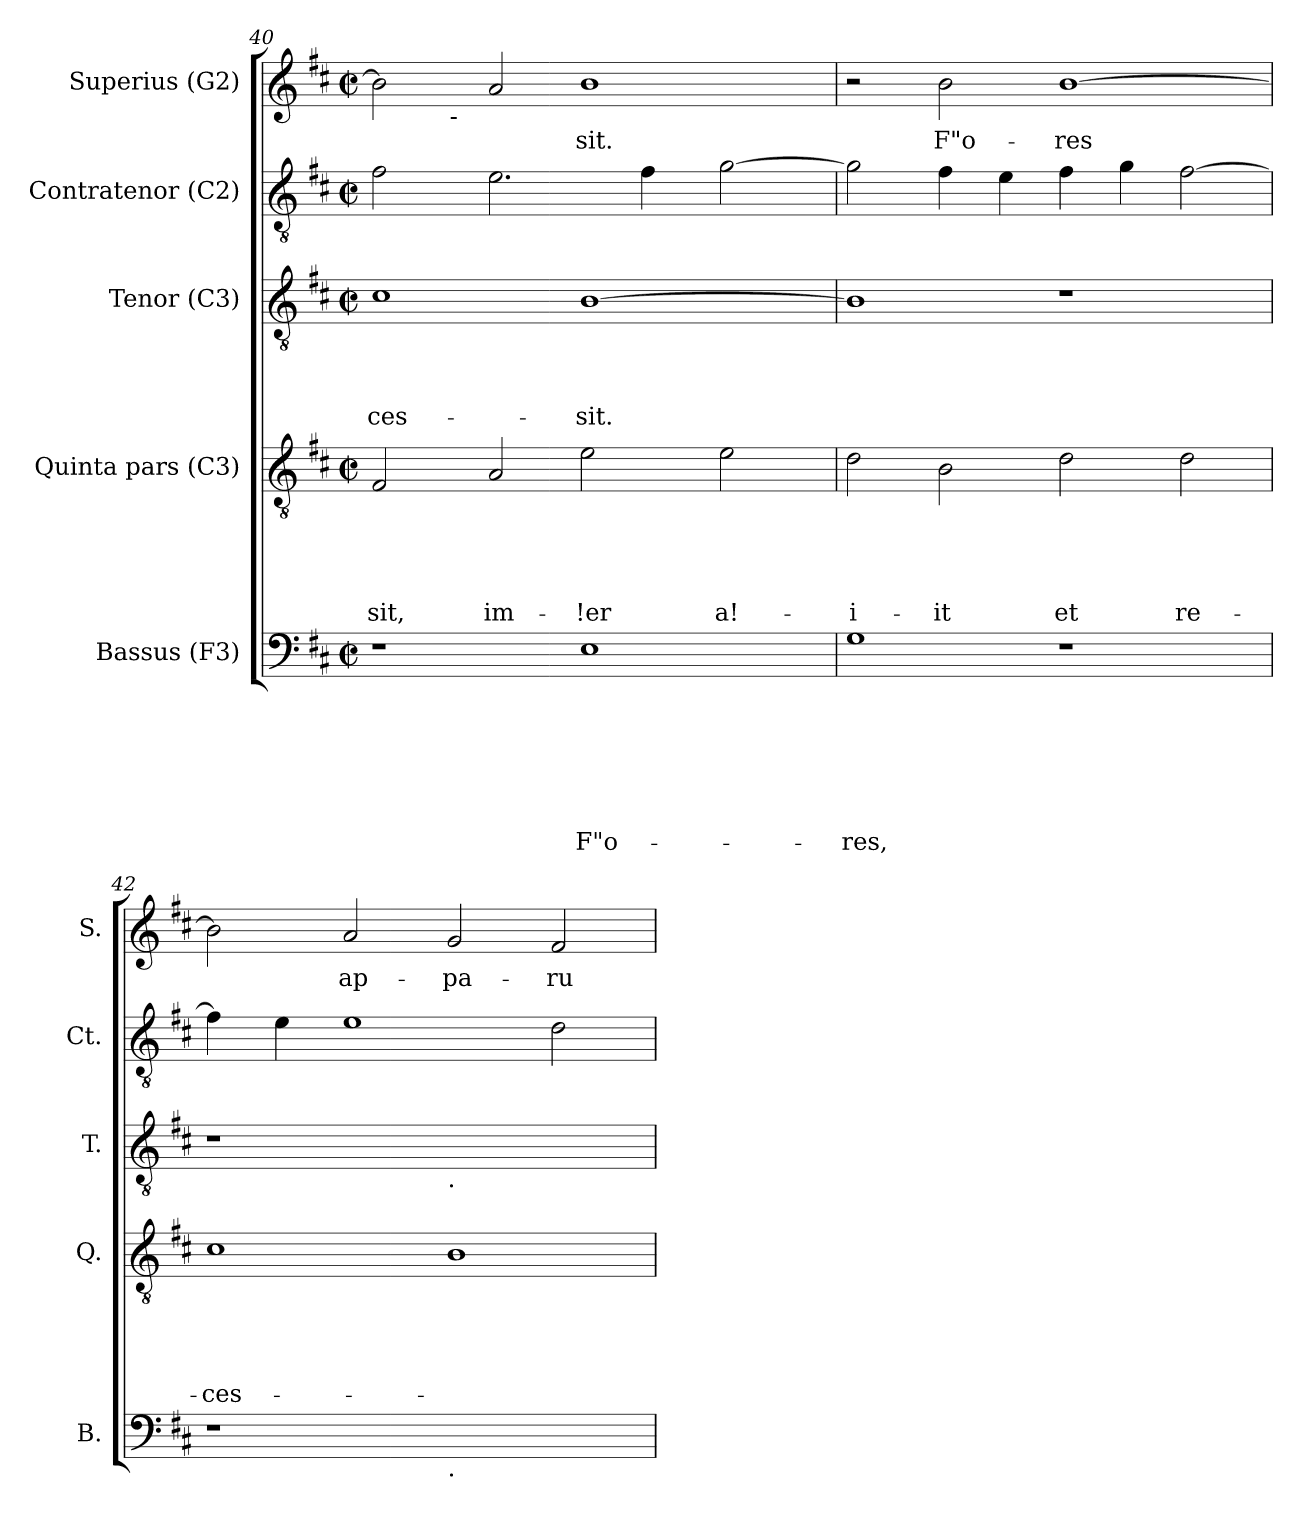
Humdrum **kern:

**kern	**text	**text	**text	**text	**text	**text	**text	**kern	**text	**text	**text	**text	**text	**kern	**text	**text	**text	**text	**kern	**kern	**text
*part5	*part5	*part5	*part5	*part5	*part5	*part5	*part5	*part4	*part4	*part4	*part4	*part4	*part4	*part3	*part3	*part3	*part3	*part3	*part2	*part1	*part1
*staff5	*staff5	*staff5	*staff5	*staff5	*staff5	*staff5	*staff5	*staff4	*staff4	*staff4	*staff4	*staff4	*staff4	*staff3	*staff3	*staff3	*staff3	*staff3	*staff2	*staff1	*staff1
*I"Bassus (F3)	*	*	*	*	*	*	*	*I"Quinta pars (C3)	*	*	*	*	*	*I"Tenor (C3)	*	*	*	*	*I"Contratenor (C2)	*I"Superius (G2)	*
*I'B.	*	*	*	*	*	*	*	*I'Q.	*	*	*	*	*	*I'T.	*	*	*	*	*I'Ct.	*I'S.	*
!!LO:LB:g=z
*clefF4	*	*	*	*	*	*	*	*clefGv2	*	*	*	*	*	*clefGv2	*	*	*	*	*clefGv2	*clefG2	*
*k[f#c#]	*	*	*	*	*	*	*	*k[f#c#]	*	*	*	*	*	*k[f#c#]	*	*	*	*	*k[f#c#]	*k[f#c#]	*
*D:	*	*	*	*	*	*	*	*D:	*	*	*	*	*	*D:	*	*	*	*	*D:	*D:	*
*M2/2	*	*	*	*	*	*	*	*M2/2	*	*	*	*	*	*M2/2	*	*	*	*	*M2/2	*M2/2	*
*met(c|)	*	*	*	*	*	*	*	*met(c|)	*	*	*	*	*	*met(c|)	*	*	*	*	*met(c|)	*met(c|)	*
=40	=40	=40	=40	=40	=40	=40	=40	=40	=40	=40	=40	=40	=40	=40	=40	=40	=40	=40	=40	=40	=40
!	!	!	!	!	!	!	!	!	!	!	!	!	!LO:LY:b	!	!	!	!	!LO:LY:b	!	!	!
*	*	*	*	*	*	*	*	*	*	*	*	*	*	*	*	*	*	*	*	*^	*
1r	.	.	.	.	.	.	.	2F#/	.	.	.	.	-sit,	1c#	.	.	.	-ces-	2f#\	2b\]	4.ryy	.
!	!	!	!	!	!	!	!	!	!	!	!	!	!	!	!	!	!	!	!	!	!LO:TX:b:t=-	!
.	.	.	.	.	.	.	.	.	.	.	.	.	.	.	.	.	.	.	.	.	1ryy	.
!	!	!	!	!	!	!	!	!	!	!	!	!	!LO:LY:b	!	!	!	!	!	!	!	!	!
.	.	.	.	.	.	.	.	2A/	.	.	.	.	im-	.	.	.	.	.	2.e\	2a/	.	.
!	!	!	!	!	!	!	!LO:LY:b	!	!	!	!	!	!LO:LY:b	!	!	!	!	!LO:LY:b	!	!	!	!LO:LY:b
1E	.	.	.	.	.	.	F"o-	2e\	.	.	.	.	-!er	[>1B	.	.	.	-sit.	.	1b	.	-sit.
.	.	.	.	.	.	.	.	.	.	.	.	.	.	.	.	.	.	.	4f#\	.	.	.
.	.	.	.	.	.	.	.	.	.	.	.	.	.	.	.	.	.	.	.	.	2ryy	.
!	!	!	!	!	!	!	!	!	!	!	!	!	!LO:LY:b	!	!	!	!	!	!	!	!	!
.	.	.	.	.	.	.	.	2e\	.	.	.	.	a!-	.	.	.	.	.	[>2g\	.	.	.
.	.	.	.	.	.	.	.	.	.	.	.	.	.	.	.	.	.	.	.	.	8ryy	.
=41	=41	=41	=41	=41	=41	=41	=41	=41	=41	=41	=41	=41	=41	=41	=41	=41	=41	=41	=41	=41	=41	=41
!	!	!	!	!	!	!	!LO:LY:b	!	!	!	!	!	!LO:LY:b	!	!	!	!	!	!	!	!	!
*	*	*	*	*	*	*	*	*	*	*	*	*	*	*	*	*	*	*	*	*v	*v	*
1G	.	.	.	.	.	.	-res,	2d\	.	.	.	.	-i-	1B]	.	.	.	.	2g\]	2r	.
!	!	!	!	!	!	!	!	!	!	!	!	!	!LO:LY:b	!	!	!	!	!	!	!	!LO:LY:b
.	.	.	.	.	.	.	.	2B\	.	.	.	.	-it	.	.	.	.	.	4f#\	2b\	F"o-
.	.	.	.	.	.	.	.	.	.	.	.	.	.	.	.	.	.	.	4e\	.	.
!	!	!	!	!	!	!	!	!	!	!	!	!	!LO:LY:b	!	!	!	!	!	!	!	!LO:LY:b
1r	.	.	.	.	.	.	.	2d\	.	.	.	.	et	1r	.	.	.	.	4f#\	[>1b	-res
.	.	.	.	.	.	.	.	.	.	.	.	.	.	.	.	.	.	.	4g\	.	.
!	!	!	!	!	!	!	!	!	!	!	!	!	!LO:LY:b	!	!	!	!	!	!	!	!
.	.	.	.	.	.	.	.	2d\	.	.	.	.	re-	.	.	.	.	.	[>2f#\	.	.
=42	=42	=42	=42	=42	=42	=42	=42	=42	=42	=42	=42	=42	=42	=42	=42	=42	=42	=42	=42	=42	=42
!	!	!	!	!	!	!	!	!	!	!	!	!	!LO:LY:b	!	!	!	!	!	!	!	!
1r	.	.	.	.	.	.	.	1c#	.	.	.	.	-ces-	1r	.	.	.	.	4f#\]	2b\]	.
.	.	.	.	.	.	.	.	.	.	.	.	.	.	.	.	.	.	.	4e\	.	.
!	!	!	!	!	!	!	!	!	!	!	!	!	!	!	!	!	!	!	!	!	!LO:LY:b
.	.	.	.	.	.	.	.	.	.	.	.	.	.	.	.	.	.	.	1e	2a/	ap-
!	!	!	!	!	!	!	!	!	!	!	!	!	!	!LO:TX:b:t=.	!	!	!	!	!	!	!
!LO:TX:b:t=.	!	!	!	!	!	!	!	!	!	!	!	!	!	!	!	!	!	!	!	!	!
!	!	!	!	!	!	!	!	!	!	!	!	!	!	!	!	!	!	!	!	!	!LO:LY:b
1ryy	.	.	.	.	.	.	.	1B	.	.	.	.	.	1ryy	.	.	.	.	.	2g/	-pa-
!	!	!	!	!	!	!	!	!	!	!	!	!	!	!	!	!	!	!	!	!	!LO:LY:b
.	.	.	.	.	.	.	.	.	.	.	.	.	.	.	.	.	.	.	2d\	2f#/	-ru-
=	=	=	=	=	=	=	=	=	=	=	=	=	=	=	=	=	=	=	=	=	=
*-	*-	*-	*-	*-	*-	*-	*-	*-	*-	*-	*-	*-	*-	*-	*-	*-	*-	*-	*-	*-	*-
